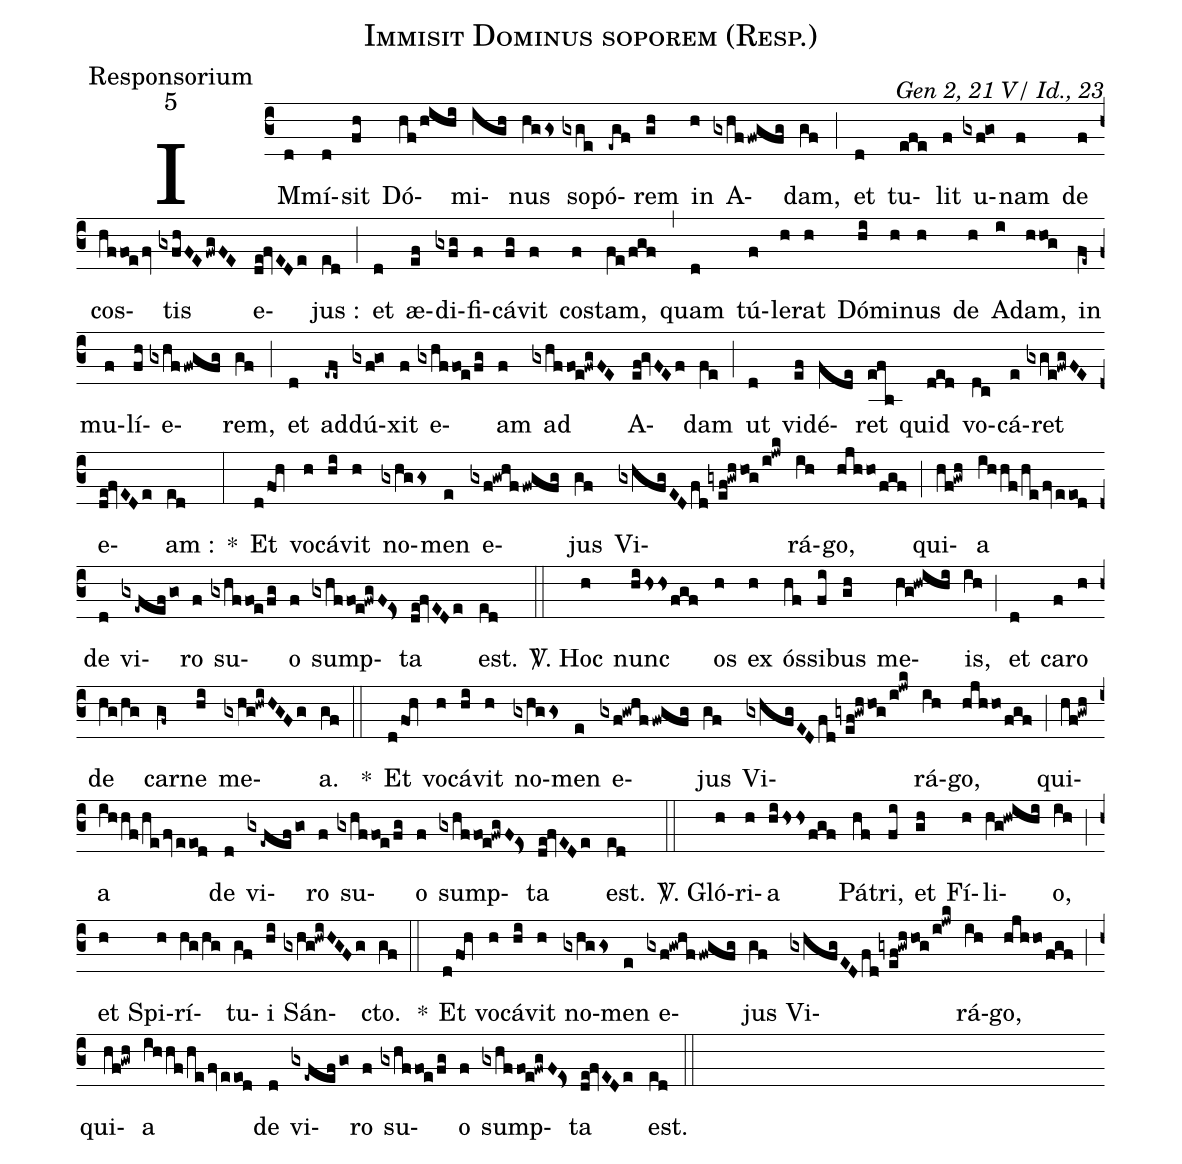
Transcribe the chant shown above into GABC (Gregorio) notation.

name:Immisit Dominus soporem (Resp.);
office-part:Responsorium;
mode:5;
commentary:Gen 2, 21 V/ Id., 23;
%%
(c3)IM(d)mí(d)sit(fh) Dó(hf/hihi)mi(igh)nus(hggs) so(gxge)pó(-egf)rem(gh) in(h) A(gxhf/fwgfg)dam,(gf) (;) et(d) tu(efe)lit(f) u(gxf!go)nam(f) de(f) cos(hffoe/fv)tis(gxfhFE/fwgFE) e(de!fvEDe)jus :(ed) (;) et(d) æ(ef)di(gxfg)fi(f)cá(fg)vit(f) cos(f)tam,(fe/fgf) (,) quam(d) tú(f)le(h)rat(h) Dó(hi)mi(h)nus(h) de(h) A(i)dam,(hhog) in(fe~) mu(f)lí(fh)e(gxhf/fwgfg)rem,(gf) (;) et(d) ad(-efe~)dú(gxf!go)xit(f) e(gxhffoe/fg)am(f) ad(gxhffoe!fwgFE) A(ef!gvFEf)dam(fe) (;) ut(d) vi(ef)dé(fde)ret(efb) quid(ded) vo(dc)cá(e)ret(gxge!fwgFE) e(de!fvEDe)am :(ed) *(:) Et(dfoh) vo(h)cá(hi)vit(h) no(gxhggs)men(e) e(gxf!gwhf/fwgfg)jus(gf) Vi(gxhfgEDfd!gyef!gwhhogi!jwk)rá(ih)go,(hjhho/fgf) (;) qui(hf!gwh)a(ihhf/he/fv/eeod) de(d) vi(gx-efef/go)ro(f) su(gxhffoe/fg)o(f) sump(gxhffoe!fwgF!Es>)ta(de!fvEDe) est.(ed) (::)

<sp>V/</sp>. Hoc(h) nunc(hi/hssfgf) os(h) ex(h) ós(hf)si(fi)bus(gh) me(hg!hwihi)is,(ih) (;) et(d) ca(f)ro(h) de(hg/hg) car(gf~)ne(hi) me(gxhg!hwiHGFg)a.(gf) (::)
*() Et(dfoh) vo(h)cá(hi)vit(h) no(gxhggs)men(e) e(gxf!gwhf/fwgfg)jus(gf) Vi(gxhfgEDfd!gyef!gwhhogi!jwk)rá(ih)go,(hjhho/fgf) (;) qui(hf!gwh)a(ihhf/he/fv/eeod) de(d) vi(gx-efef/go)ro(f) su(gxhffoe/fg)o(f) sump(gxhffoe!fwgF!Es>)ta(de!fvEDe) est.(ed) (::)

<sp>V/</sp>. Gló(h)ri(h)a(hi/hss/fgf) Pá(hf)tri,(fi) et(gh) Fí(h)li(hg!hwihi)o,(ih) (;) et(h) Spi(h)rí(hg/hg)tu(gf)i(hi) Sán(gxhg!hwiHGFg)cto.(gf) (::)
*() Et(dfoh) vo(h)cá(hi)vit(h) no(gxhggs)men(e) e(gxf!gwhf/fwgfg)jus(gf) Vi(gxhfgEDfd!gyef!gwhhogi!jwk)rá(ih)go,(hjhho/fgf) (;) qui(hf!gwh)a(ihhf/he/fv/eeod) de(d) vi(gx-efef/go)ro(f) su(gxhffoe/fg)o(f) sump(gxhffoe!fwgF!Es>)ta(de!fvEDe) est.(ed) (::)
